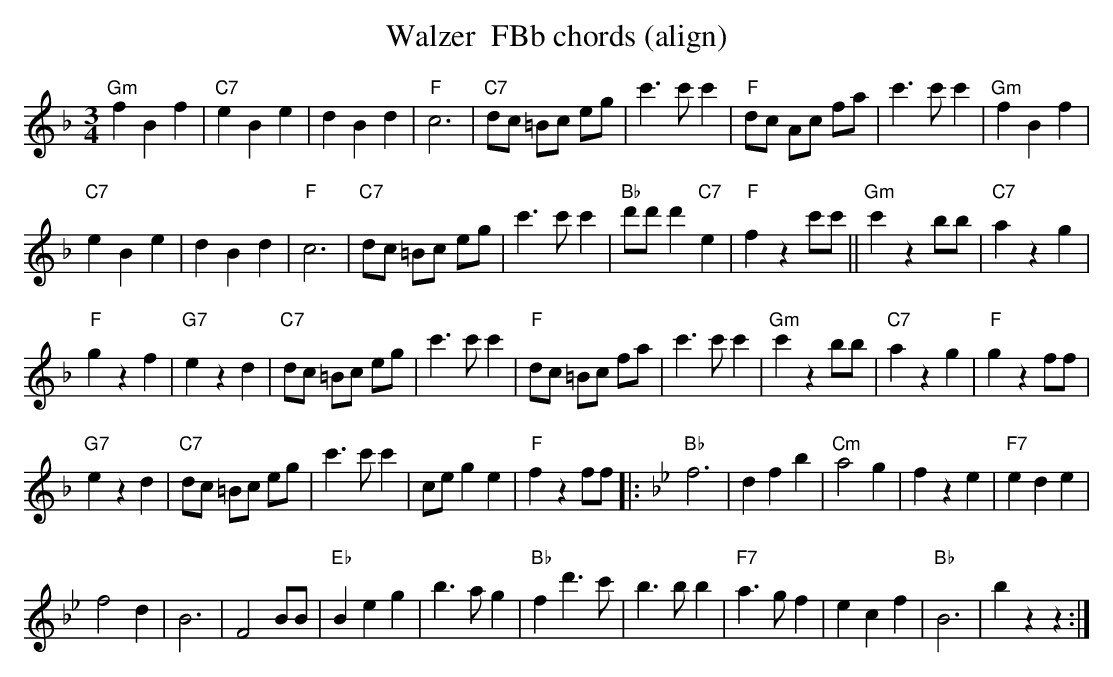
X:1
T: Walzer  FBb chords (align)
M:3/4
L:1/8
K:F %%MIDI gchordon
"Gm"f2B2f2 | "C7"e2B2e2 | d2B2d2 | "F"c6 | "C7"dc =Bc eg | c'3c'c'2 | "F"dc Ac fa | c'3c'c'2 | "Gm"f2B2f2 |
 "C7"e2B2e2 | d2B2d2 | "F"c6 | "C7"dc =Bc eg | c'3c'c'2 | "Bb"d'd'd'2 "C7"e2 | "F"f2z2c'c' || "Gm"c'2z2bb | "C7"a2z2g2 |
 "F"g2z2f2 | "G7"e2z2d2 | "C7"dc =Bc eg |  c'3c'c'2 | "F"dc =Bc fa | c'3c'c'2 | "Gm"c'2z2bb | "C7"a2z2g2 | "F"g2z2ff |
 "G7"e2z2d2 | "C7"dc =Bc eg |  c'3c'c'2 | ce g2e2 | "F"f2z2ff |: [K:Bb] [L:1/4] "Bb"f3 | dfb | "Cm"a2g | fze | "F7"ede |
 f2d | B3 | F2B/B/ | "Eb"Beg | b>ag | "Bb"fd'>c' | b>bb | "F7"a>gf | ecf | "Bb"B3 | bzz :|
